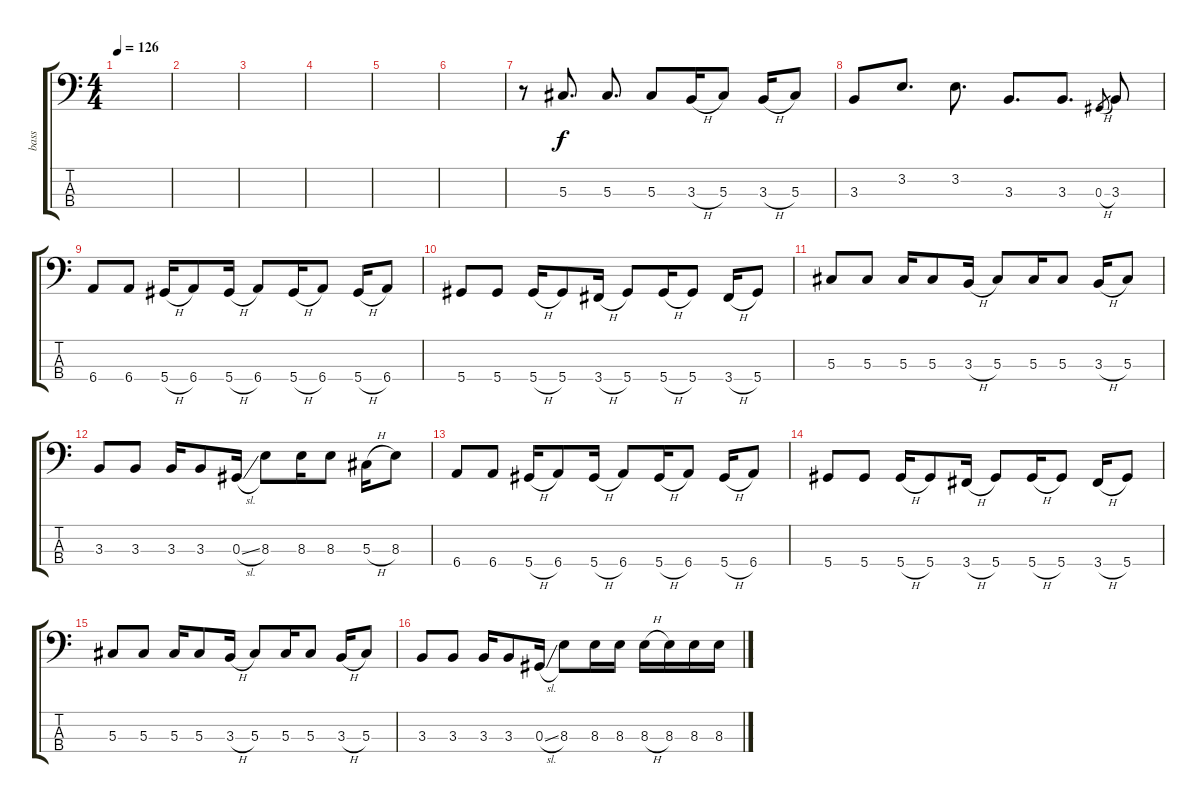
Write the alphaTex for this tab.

\track ("bass" "bass") {instrument electricbasspick}
\staff {score tabs}
\tuning (Gb2 Db2 Ab1 Eb1) {hide}
\ts (4 4)
\tempo 126
\clef f4
\ks c
|
|
|
|
|
|
r.8 5.3.8{d} 5.3.8{d} 5.3.8 3.3{h}.16 5.3.8 3.3{h}.16 5.3.8 |
3.3.8 3.2.8{d} 3.2.8{d} 3.3.8{d} 3.3.8{d} 0.3{h}.8{gr} 3.3.8 |
6.4.8 6.4.8 5.4{h}.16 6.4.8 5.4{h}.16 6.4.8 5.4{h}.16 6.4.8 5.4{h}.16 6.4.8 |
5.4.8 5.4.8 5.4{h}.16 5.4.8 3.4{h}.16 5.4.8 5.4{h}.16 5.4.8 3.4{h}.16 5.4.8 |
5.3.8 5.3.8 5.3.16 5.3.8 3.3{h}.16 5.3.8 5.3.16 5.3.8 3.3{h}.16 5.3.8 |
3.3.8 3.3.8 3.3.16 3.3.8 0.3{sl}.16 8.3.8 8.3.16 8.3.8 5.3{h}.16 8.3.8 |
6.4.8 6.4.8 5.4{h}.16 6.4.8 5.4{h}.16 6.4.8 5.4{h}.16 6.4.8 5.4{h}.16 6.4.8 |
5.4.8 5.4.8 5.4{h}.16 5.4.8 3.4{h}.16 5.4.8 5.4{h}.16 5.4.8 3.4{h}.16 5.4.8 |
5.3.8 5.3.8 5.3.16 5.3.8 3.3{h}.16 5.3.8 5.3.16 5.3.8 3.3{h}.16 5.3.8 |
3.3.8 3.3.8 3.3.16 3.3.8 0.3{sl}.16 8.3.8 8.3.16 8.3.16 8.3{h}.16 8.3.16 8.3.16 8.3.16
